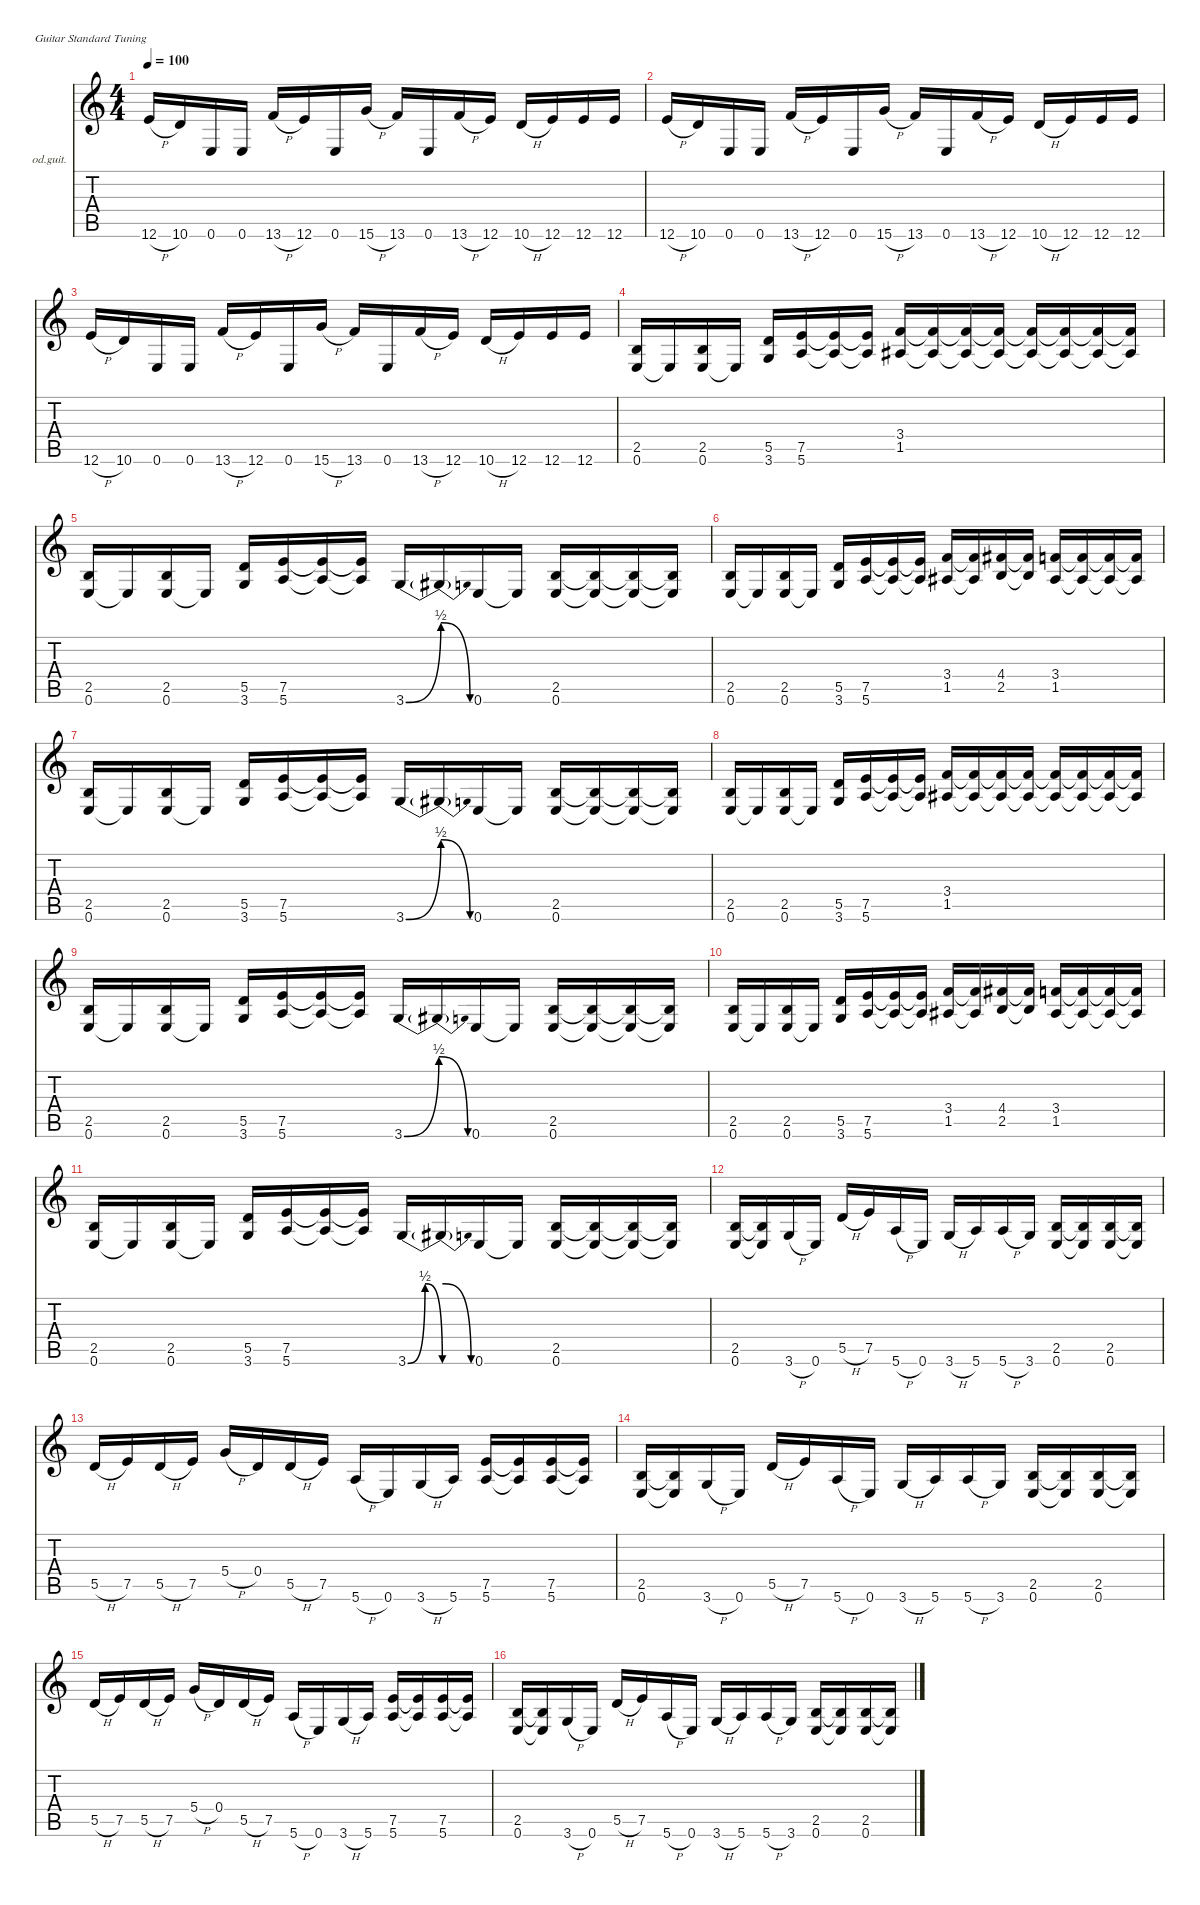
\defaultSystemsLayout 4
\hideDynamics
\bracketExtendMode nobrackets
\firstSystemTrackNameOrientation horizontal
\otherSystemsTrackNameOrientation horizontal
\track ("fotis" "od.guit.") {instrument overdrivenguitar}
\staff {score tabs}
\tuning (E4 B3 G3 D3 A2 E2)
\ts (4 4)
\tempo 100
\clef g2
\ks c
12.6{h}.16{dy f beam Up} 10.6.16{beam Up} 0.6.16{beam Up} 0.6.16{beam Up} 13.6{h}.16{beam Up} 12.6.16{beam Up} 0.6.16{beam Up} 15.6{h}.16{beam Up} 13.6.16{beam Up} 0.6.16{beam Up} 13.6{h}.16{beam Up} 12.6.16{beam Up} 10.6{h}.16{beam Up} 12.6.16{beam Up} 12.6.16{beam Up} 12.6.16{beam Up} |
12.6{h}.16{beam Up} 10.6.16{beam Up} 0.6.16{beam Up} 0.6.16{beam Up} 13.6{h}.16{beam Up} 12.6.16{beam Up} 0.6.16{beam Up} 15.6{h}.16{beam Up} 13.6.16{beam Up} 0.6.16{beam Up} 13.6{h}.16{beam Up} 12.6.16{beam Up} 10.6{h}.16{beam Up} 12.6.16{beam Up} 12.6.16{beam Up} 12.6.16{beam Up} |
12.6{h}.16{beam Up} 10.6.16{beam Up} 0.6.16{beam Up} 0.6.16{beam Up} 13.6{h}.16{beam Up} 12.6.16{beam Up} 0.6.16{beam Up} 15.6{h}.16{beam Up} 13.6.16{beam Up} 0.6.16{beam Up} 13.6{h}.16{beam Up} 12.6.16{beam Up} 10.6{h}.16{beam Up} 12.6.16{beam Up} 12.6.16{beam Up} 12.6.16{beam Up} |
(2.5 0.6).16{beam Up} 0.6{t}.16{beam Up} (2.5 0.6).16{beam Up} 0.6{t}.16{beam Up} (5.5 3.6).16{beam Up} (7.5 5.6).16{beam Up} (7.5{t} 5.6{t}).16{beam Up} (7.5{t} 5.6{t}).16{beam Up} (3.4 1.5{acc #}).16{beam Up} (3.4{t} 1.5{t acc #}).16{beam Up} (3.4{t} 1.5{t acc #}).16{beam Up} (3.4{t} 1.5{t acc #}).16{beam Up} (3.4{t} 1.5{t acc #}).16{beam Up} (3.4{t} 1.5{t acc #}).16{beam Up} (3.4{t} 1.5{t acc #}).16{beam Up} (3.4{t} 1.5{t acc #}).16{beam Up} |
(2.5 0.6).16{beam Up} 0.6{t}.16{beam Up} (2.5 0.6).16{beam Up} 0.6{t}.16{beam Up} (5.5 3.6).16{beam Up} (7.5 5.6).16{beam Up} (7.5{t} 5.6{t}).16{beam Up} (7.5{t} 5.6{t}).16{beam Up} 3.6{be (bend 0 0 60 2)}.16{beam Up} 3.6{be (release 0 2 60 0) t}.16{beam Up} 0.6.16{beam Up} 0.6{t}.16{beam Up} (2.5 0.6).16{beam Up} (2.5{t} 0.6{t}).16{beam Up} (2.5{t} 0.6{t}).16{beam Up} (2.5{t} 0.6{t}).16{beam Up} |
(2.5 0.6).16{beam Up} 0.6{t}.16{beam Up} (2.5 0.6).16{beam Up} 0.6{t}.16{beam Up} (5.5 3.6).16{beam Up} (7.5 5.6).16{beam Up} (7.5{t} 5.6{t}).16{beam Up} (7.5{t} 5.6{t}).16{beam Up} (3.4 1.5{acc #}).16{beam Up} (3.4{t} 1.5{t acc #}).16{beam Up} (4.4{acc #} 2.5).16{beam Up} (4.4{t acc #} 2.5{t}).16{beam Up} (3.4 1.5{acc #}).16{beam Up} (3.4{t} 1.5{t acc #}).16{beam Up} (3.4{t} 1.5{t acc #}).16{beam Up} (3.4{t} 1.5{t acc #}).16{beam Up} |
(2.5 0.6).16{beam Up} 0.6{t}.16{beam Up} (2.5 0.6).16{beam Up} 0.6{t}.16{beam Up} (5.5 3.6).16{beam Up} (7.5 5.6).16{beam Up} (7.5{t} 5.6{t}).16{beam Up} (7.5{t} 5.6{t}).16{beam Up} 3.6{be (bend 0 0 60 2)}.16{beam Up} 3.6{be (release 0 2 60 0) t}.16{beam Up} 0.6.16{beam Up} 0.6{t}.16{beam Up} (2.5 0.6).16{beam Up} (2.5{t} 0.6{t}).16{beam Up} (2.5{t} 0.6{t}).16{beam Up} (2.5{t} 0.6{t}).16{beam Up} |
(2.5 0.6).16{beam Up} 0.6{t}.16{beam Up} (2.5 0.6).16{beam Up} 0.6{t}.16{beam Up} (5.5 3.6).16{beam Up} (7.5 5.6).16{beam Up} (7.5{t} 5.6{t}).16{beam Up} (7.5{t} 5.6{t}).16{beam Up} (3.4 1.5{acc #}).16{beam Up} (3.4{t} 1.5{t acc #}).16{beam Up} (3.4{t} 1.5{t acc #}).16{beam Up} (3.4{t} 1.5{t acc #}).16{beam Up} (3.4{t} 1.5{t acc #}).16{beam Up} (3.4{t} 1.5{t acc #}).16{beam Up} (3.4{t} 1.5{t acc #}).16{beam Up} (3.4{t} 1.5{t acc #}).16{beam Up} |
(2.5 0.6).16{beam Up} 0.6{t}.16{beam Up} (2.5 0.6).16{beam Up} 0.6{t}.16{beam Up} (5.5 3.6).16{beam Up} (7.5 5.6).16{beam Up} (7.5{t} 5.6{t}).16{beam Up} (7.5{t} 5.6{t}).16{beam Up} 3.6{be (bend 0 0 60 2)}.16{beam Up} 3.6{be (release 0 2 60 0) t}.16{beam Up} 0.6.16{beam Up} 0.6{t}.16{beam Up} (2.5 0.6).16{beam Up} (2.5{t} 0.6{t}).16{beam Up} (2.5{t} 0.6{t}).16{beam Up} (2.5{t} 0.6{t}).16{beam Up} |
(2.5 0.6).16{beam Up} 0.6{t}.16{beam Up} (2.5 0.6).16{beam Up} 0.6{t}.16{beam Up} (5.5 3.6).16{beam Up} (7.5 5.6).16{beam Up} (7.5{t} 5.6{t}).16{beam Up} (7.5{t} 5.6{t}).16{beam Up} (3.4 1.5{acc #}).16{beam Up} (3.4{t} 1.5{t acc #}).16{beam Up} (4.4{acc #} 2.5).16{beam Up} (4.4{t acc #} 2.5{t}).16{beam Up} (3.4 1.5{acc #}).16{beam Up} (3.4{t} 1.5{t acc #}).16{beam Up} (3.4{t} 1.5{t acc #}).16{beam Up} (3.4{t} 1.5{t acc #}).16{beam Up} |
(2.5 0.6).16{beam Up} 0.6{t}.16{beam Up} (2.5 0.6).16{beam Up} 0.6{t}.16{beam Up} (5.5 3.6).16{beam Up} (7.5 5.6).16{beam Up} (7.5{t} 5.6{t}).16{beam Up} (7.5{t} 5.6{t}).16{beam Up} 3.6{be (bendrelease 0 0 30 2 30 2 60 0)}.16{beam Up} 3.6{be (release 0 2 60 0) t}.16{beam Up} 0.6.16{beam Up} 0.6{t}.16{beam Up} (2.5 0.6).16{beam Up} (2.5{t} 0.6{t}).16{beam Up} (2.5{t} 0.6{t}).16{beam Up} (2.5{t} 0.6{t}).16{beam Up} |
(2.5 0.6).16{beam Up} (2.5{t} 0.6{t}).16{beam Up} 3.6{h}.16{beam Up} 0.6.16{beam Up} 5.5{h}.16{beam Up} 7.5.16{beam Up} 5.6{h}.16{beam Up} 0.6.16{beam Up} 3.6{h}.16{beam Up} 5.6.16{beam Up} 5.6{h}.16{beam Up} 3.6.16{beam Up} (2.5 0.6).16{beam Up} (2.5{t} 0.6{t}).16{beam Up} (2.5 0.6).16{beam Up} (2.5{t} 0.6{t}).16{beam Up} |
5.5{h}.16{beam Up} 7.5.16{beam Up} 5.5{h}.16{beam Up} 7.5.16{beam Up} 5.4{h}.16{beam Up} 0.4.16{beam Up} 5.5{h}.16{beam Up} 7.5.16{beam Up} 5.6{h}.16{beam Up} 0.6.16{beam Up} 3.6{h}.16{beam Up} 5.6.16{beam Up} (7.5 5.6).16{beam Up} (7.5{t} 5.6{t}).16{beam Up} (7.5 5.6).16{beam Up} (7.5{t} 5.6{t}).16{beam Up} |
(2.5 0.6).16{beam Up} (2.5{t} 0.6{t}).16{beam Up} 3.6{h}.16{beam Up} 0.6.16{beam Up} 5.5{h}.16{beam Up} 7.5.16{beam Up} 5.6{h}.16{beam Up} 0.6.16{beam Up} 3.6{h}.16{beam Up} 5.6.16{beam Up} 5.6{h}.16{beam Up} 3.6.16{beam Up} (2.5 0.6).16{beam Up} (2.5{t} 0.6{t}).16{beam Up} (2.5 0.6).16{beam Up} (2.5{t} 0.6{t}).16{beam Up} |
5.5{h}.16{beam Up} 7.5.16{beam Up} 5.5{h}.16{beam Up} 7.5.16{beam Up} 5.4{h}.16{beam Up} 0.4.16{beam Up} 5.5{h}.16{beam Up} 7.5.16{beam Up} 5.6{h}.16{beam Up} 0.6.16{beam Up} 3.6{h}.16{beam Up} 5.6.16{beam Up} (7.5 5.6).16{beam Up} (7.5{t} 5.6{t}).16{beam Up} (7.5 5.6).16{beam Up} (7.5{t} 5.6{t}).16{beam Up} |
(2.5 0.6).16{beam Up} (2.5{t} 0.6{t}).16{beam Up} 3.6{h}.16{beam Up} 0.6.16{beam Up} 5.5{h}.16{beam Up} 7.5.16{beam Up} 5.6{h}.16{beam Up} 0.6.16{beam Up} 3.6{h}.16{beam Up} 5.6.16{beam Up} 5.6{h}.16{beam Up} 3.6.16{beam Up} (2.5 0.6).16{beam Up} (2.5{t} 0.6{t}).16{beam Up} (2.5 0.6).16{beam Up} (2.5{t} 0.6{t}).16{beam Up}
